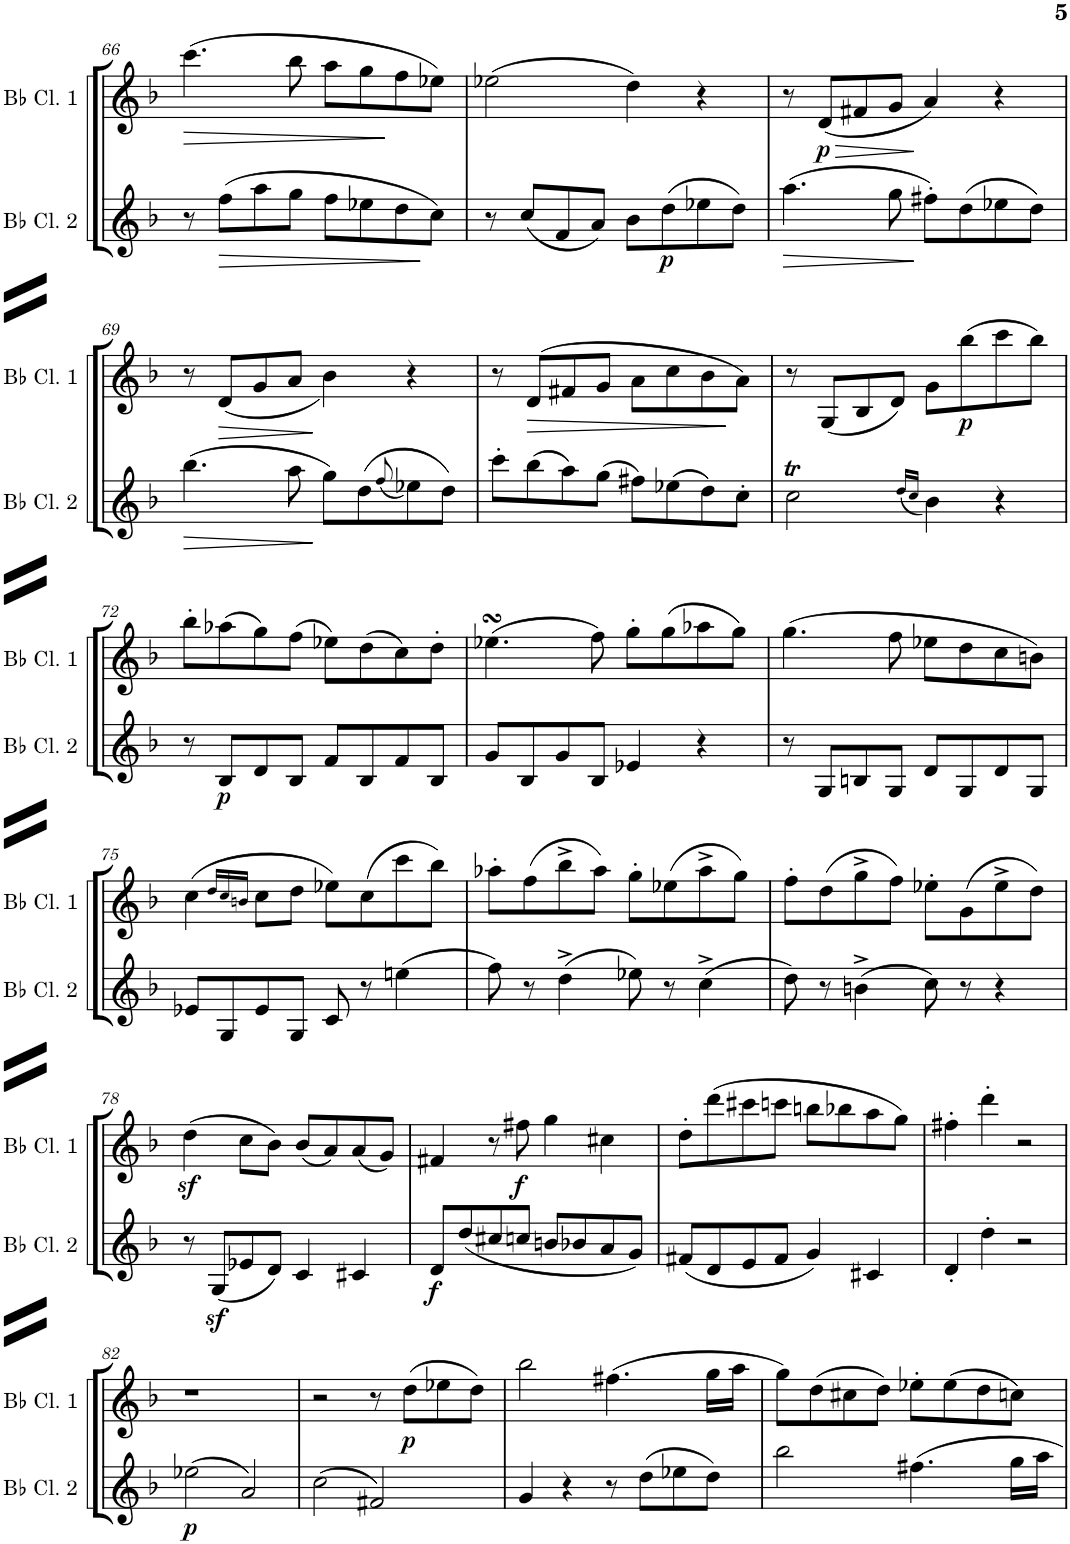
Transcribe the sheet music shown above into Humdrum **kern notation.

**kern	**dynam	**kern	**dynam
*part2	*part2	*part1	*part1
*staff2	*staff2	*staff1	*staff1
*I"Bb Clarinet 2	*	*I"Bb Clarinet 1	*
*I'Bb Cl. 2	*	*I'Bb Cl. 1	*
!!LO:PB:g=z
*clefG2	*	*clefG2	*
*Trd1c2	*	*Trd1c2	*
*k[b-]	*	*k[b-]	*
*M4/4	*	*M4/4	*
*met(c)	*	*met(c)	*
=66	=66	=66	=66
!	!	!	!LO:HP:b
8r	.	(4.ccc\	>
!	!LO:HP:b	!	!
(8ff\L	>	.	.
8aa\	.	.	.
8gg\J	.	8bb-\	.
8ff\L	.	8aa\L	.
8ee-X\	.	8gg\	.
8dd\	.	8ff\	]
8cc\J)	]	8ee-X\J)	.
=67	=67	=67	=67
8r	.	(2ee-X\	.
(8cc/L	.	.	.
8f/	.	.	.
8a/J)	.	.	.
8b-\L	.	4dd\)	.
!	!LO:DY:b	!	!
(8dd\	p	.	.
8ee-X\	.	4r	.
8dd\J)	.	.	.
=68	=68	=68	=68
!	!LO:HP:b	!	!
(4.aa\	>	8r	.
!	!	!	!LO:HP:b
!	!	!	!LO:DY:n=1:b
.	.	(8d/L	> p
.	.	8f#X/	.
8gg\	.	8g/J	.
8ff#X'\L)	]	4a/)	]
(8dd\	.	.	.
8ee-X\	.	4r	.
8dd\J)	.	.	.
!!LO:LB:g=z
=69	=69	=69	=69
!	!LO:HP:b	!	!
(4.bb-\	>	8r	.
!	!	!	!LO:HP:b
.	.	(<8d/L	>
.	.	8g/	.
8aa\	.	8a/J	.
8gg\L)	]	4b-\)	]
(8dd\	.	.	.
(8qff/	.	.	.
8ee-X\)	.	4r	.
8dd\J)	.	.	.
=70	=70	=70	=70
8ccc'\L	.	8r	.
!	!	!	!LO:HP:b
(8bb-\	.	(8d/L	>
8aa\)	.	8f#X/	.
(8gg\J	.	8g/J	.
8ff#X\L)	.	8a\L	.
(8ee-X\	.	8cc\	.
8dd\)	.	8b-\	.
8cc'\J	.	8a\J)	]
=71	=71	=71	=71
2ccT\	.	8r	.
.	.	(8G/L	.
.	.	8B-/	.
.	.	8d/J)	.
(16qdd/LL	.	.	.
16qcc/JJ	.	.	.
4b-\)	.	8g\L	.
!	!	!	!LO:DY:b
.	.	(8bb-\	p
4r	.	8ccc\	.
.	.	8bb-\J)	.
!!LO:LB:g=z
=72	=72	=72	=72
8r	.	8bb-'\L	.
!	!LO:DY:b	!	!
8B-/L	p	(8aa-X\	.
8d/	.	8gg\)	.
8B-/J	.	(8ff\J	.
8f/L	.	8ee-X\L)	.
8B-/	.	(8dd\	.
8f/	.	8cc\)	.
8B-/J	.	8dd'\J	.
=73	=73	=73	=73
8g/L	.	(4.ee-XsSSs\	.
8B-/	.	.	.
8g/	.	.	.
8B-/J	.	8ff\)	.
4e-X/	.	8gg'\L	.
.	.	(8gg\	.
4r	.	8aa-X\	.
.	.	8gg\J)	.
=74	=74	=74	=74
8r	.	(4.gg\	.
8G/L	.	.	.
8Bn/	.	.	.
8G/J	.	8ff\	.
8d/L	.	8ee-X\L	.
8G/	.	8dd\	.
8d/	.	8cc\	.
8G/J	.	8bn\J)	.
!!LO:LB:g=z
=75	=75	=75	=75
8e-X/L	.	(4cc\	.
8G/	.	.	.
.	.	16qdd/LL	.
.	.	16qcc/	.
.	.	16qbn/JJ	.
8e-/	.	8cc\L	.
8G/J	.	8dd\J	.
8c/	.	8ee-X\L)	.
8r	.	(8cc\	.
(4een\	.	8ccc\	.
.	.	8bb-\J)	.
=76	=76	=76	=76
8ff\)	.	8aa-X'\L	.
8r	.	(8ff\	.
(4dd^\	.	8bb-^\	.
.	.	8aa-\J)	.
8ee-X\)	.	8gg'\L	.
8r	.	(8ee-X\	.
(4cc^\	.	8aa-^\	.
.	.	8gg\J)	.
=77	=77	=77	=77
8dd\)	.	8ff'\L	.
8r	.	(8dd\	.
(4bn^\	.	8gg^\	.
.	.	8ff\J)	.
8cc\)	.	8ee-X'\L	.
8r	.	(8g\	.
4r	.	8ee-^\	.
.	.	8dd\J)	.
!!LO:LB:g=z
=78	=78	=78	=78
8r	.	(4ddz<\	.
(8Gz</L	.	.	.
8e-X/	.	8cc\L	.
8d/J)	.	8b-\J)	.
4c/	.	(8b-/L	.
.	.	8a/)	.
4c#X/	.	(8a/	.
.	.	8g/J)	.
=79	=79	=79	=79
!	!LO:DY:b	!	!
8d/L	f	4f#X/	.
(8dd/	.	.	.
8cc#X/	.	8r	.
!	!	!	!LO:DY:b
8ccn/J	.	8ff#X\	f
8bn/L	.	4gg\	.
8b-X/	.	.	.
8a/	.	4cc#X\	.
8g/J)	.	.	.
=80	=80	=80	=80
(8f#X/L	.	8dd'\L	.
8d/	.	(8ddd\	.
8e/	.	8ccc#X\	.
8f#/J	.	8cccn\J	.
4g/)	.	8bbn\L	.
.	.	8bb-X\	.
4c#X/	.	8aa\	.
.	.	8gg\J)	.
=81	=81	=81	=81
4d'/	.	4ff#X'\	.
4dd'\	.	4ddd'\	.
2r	.	2r	.
!!LO:LB:g=z
=82	=82	=82	=82
!	!LO:DY:b	!	!
(2ee-X\	p	1r	.
2a/)	.	.	.
=83	=83	=83	=83
(2cc\	.	2r	.
2f#X/)	.	8r	.
!	!	!	!LO:DY:b
.	.	(8dd\L	p
.	.	8ee-X\	.
.	.	8dd\J)	.
=84	=84	=84	=84
4g/	.	2bb-\	.
4r	.	.	.
8r	.	(4.ff#X\	.
(8dd\L	.	.	.
8ee-X\	.	.	.
8dd\J)	.	16gg\LL	.
.	.	16aa\JJ	.
=85	=85	=85	=85
2bb-\	.	8gg\L)	.
.	.	(8dd\	.
.	.	8cc#X\	.
.	.	8dd\J)	.
4.ff#X\	.	8ee-X'\L	.
.	.	(8ee-\	.
.	.	8dd\	.
16gg\LL	.	8ccn\J)	.
16aa\JJ	.	.	.
=	=	=	=
*-	*-	*-	*-
